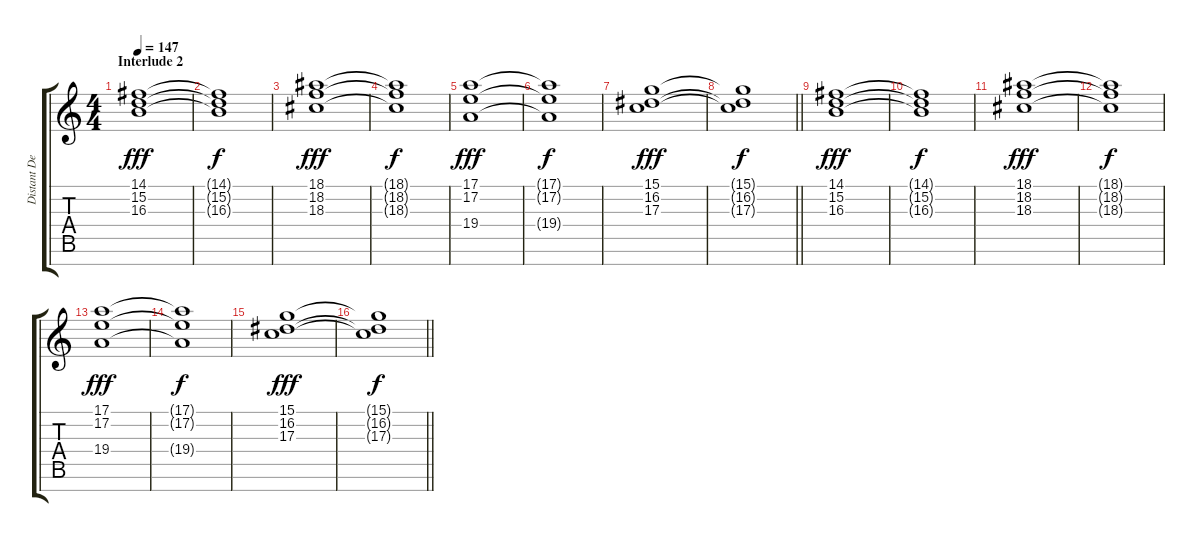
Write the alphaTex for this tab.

\track ("Distant Delay Pad" "Distant De") {instrument pad8sweep}
\staff {score tabs}
\tuning (E4 B3 G3 D3 A2 E2 B1) {hide}
\ts (4 4)
\section ("" "Interlude 2")
\tempo 147
\clef g2
\ks c
(14.1 15.2 16.3).1{dy fff} |
(14.1{t} 15.2{t} 16.3{t}).1{dy f} |
(18.1 18.2 18.3).1{dy fff} |
(18.1{t} 18.2{t} 18.3{t}).1{dy f} |
(17.1 17.2 19.4).1{dy fff} |
(17.1{t} 17.2{t} 19.4{t}).1{dy f} |
(15.1 16.2 17.3).1{dy fff} |
\barLineRight lightlight
(15.1{t} 16.2{t} 17.3{t}).1{dy f} |
(14.1 15.2 16.3).1{dy fff} |
(14.1{t} 15.2{t} 16.3{t}).1{dy f} |
(18.1 18.2 18.3).1{dy fff} |
(18.1{t} 18.2{t} 18.3{t}).1{dy f} |
(17.1 17.2 19.4).1{dy fff} |
(17.1{t} 17.2{t} 19.4{t}).1{dy f} |
(15.1 16.2 17.3).1{dy fff} |
\barLineRight lightlight
(15.1{t} 16.2{t} 17.3{t}).1{dy f}
